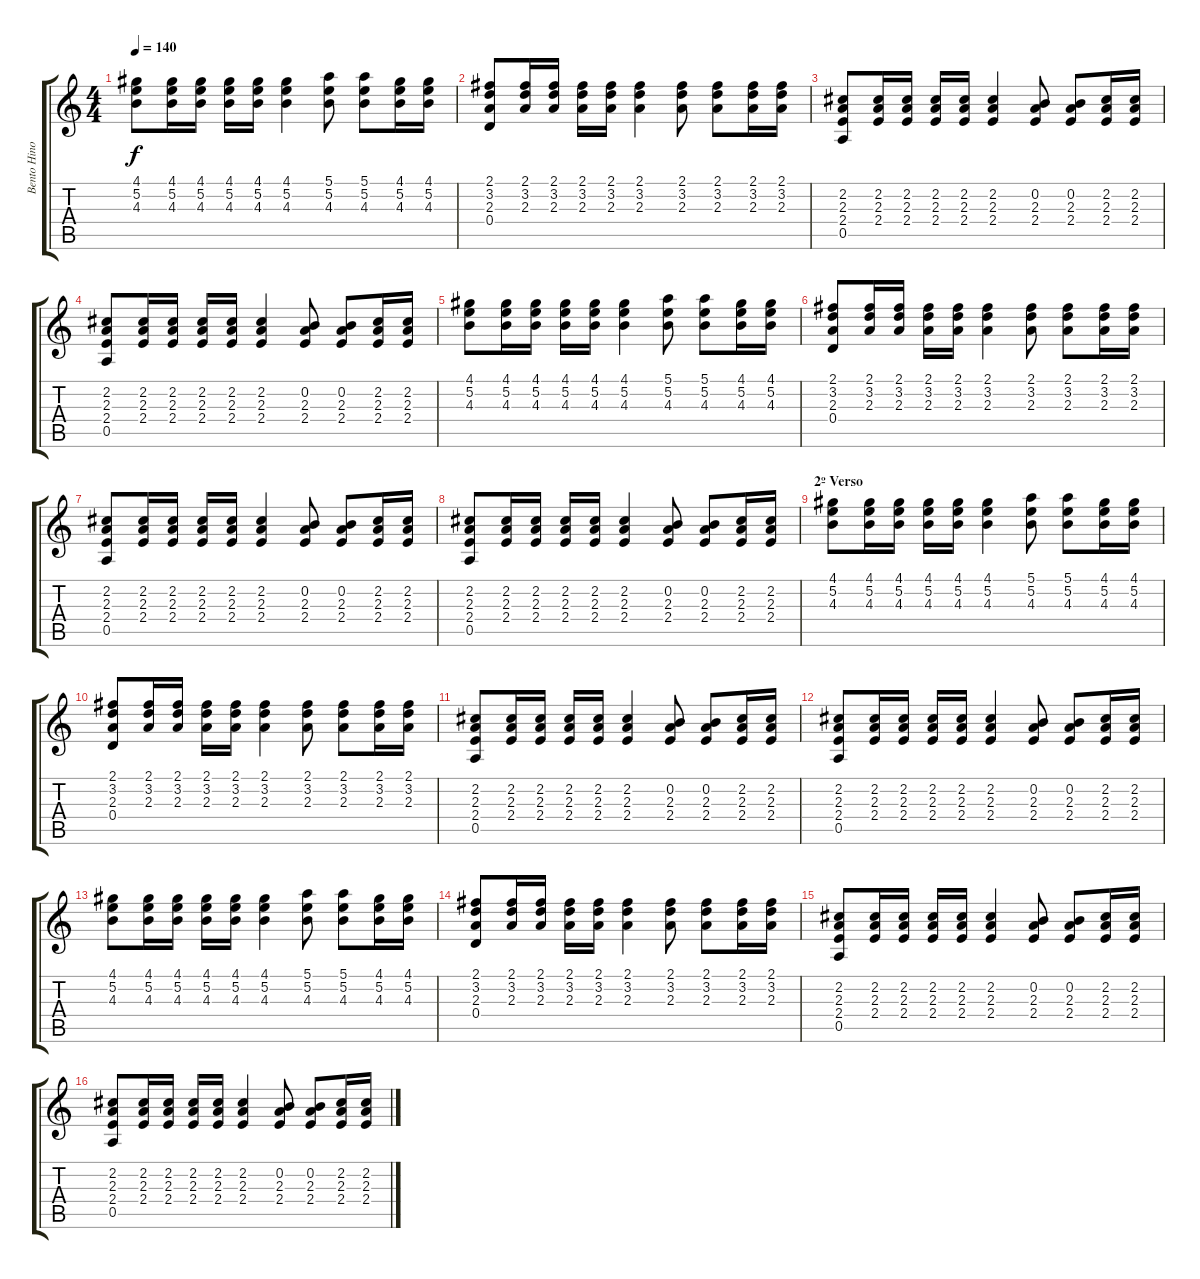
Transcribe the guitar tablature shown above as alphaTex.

\track ("Bento Hinoto (Violão)" "Bento Hino") {instrument acousticguitarsteel}
\staff {score tabs}
\tuning (E4 B3 G3 D3 A2 E2) {hide}
\ts (4 4)
\tempo 140
\clef g2
\ks c
(4.1 5.2 4.3).8{dy f} (4.1 5.2 4.3).16 (4.1 5.2 4.3).16 (4.1 5.2 4.3).16 (4.1 5.2 4.3).16 (4.1 5.2 4.3).4 (5.1 5.2 4.3).8 (5.1 5.2 4.3).8 (4.1 5.2 4.3).16 (4.1 5.2 4.3).16 |
(2.1 3.2 2.3 0.4).8 (2.1 3.2 2.3).16 (2.1 3.2 2.3).16 (2.1 3.2 2.3).16 (2.1 3.2 2.3).16 (2.1 3.2 2.3).4 (2.1 3.2 2.3).8 (2.1 3.2 2.3).8 (2.1 3.2 2.3).16 (2.1 3.2 2.3).16 |
(2.2 2.3 2.4 0.5).8 (2.2 2.3 2.4).16 (2.2 2.3 2.4).16 (2.2 2.3 2.4).16 (2.2 2.3 2.4).16 (2.2 2.3 2.4).4 (0.2 2.3 2.4).8 (0.2 2.3 2.4).8 (2.2 2.3 2.4).16 (2.2 2.3 2.4).16 |
(2.2 2.3 2.4 0.5).8 (2.2 2.3 2.4).16 (2.2 2.3 2.4).16 (2.2 2.3 2.4).16 (2.2 2.3 2.4).16 (2.2 2.3 2.4).4 (0.2 2.3 2.4).8 (0.2 2.3 2.4).8 (2.2 2.3 2.4).16 (2.2 2.3 2.4).16 |
(4.1 5.2 4.3).8 (4.1 5.2 4.3).16 (4.1 5.2 4.3).16 (4.1 5.2 4.3).16 (4.1 5.2 4.3).16 (4.1 5.2 4.3).4 (5.1 5.2 4.3).8 (5.1 5.2 4.3).8 (4.1 5.2 4.3).16 (4.1 5.2 4.3).16 |
(2.1 3.2 2.3 0.4).8 (2.1 3.2 2.3).16 (2.1 3.2 2.3).16 (2.1 3.2 2.3).16 (2.1 3.2 2.3).16 (2.1 3.2 2.3).4 (2.1 3.2 2.3).8 (2.1 3.2 2.3).8 (2.1 3.2 2.3).16 (2.1 3.2 2.3).16 |
(2.2 2.3 2.4 0.5).8 (2.2 2.3 2.4).16 (2.2 2.3 2.4).16 (2.2 2.3 2.4).16 (2.2 2.3 2.4).16 (2.2 2.3 2.4).4 (0.2 2.3 2.4).8 (0.2 2.3 2.4).8 (2.2 2.3 2.4).16 (2.2 2.3 2.4).16 |
(2.2 2.3 2.4 0.5).8 (2.2 2.3 2.4).16 (2.2 2.3 2.4).16 (2.2 2.3 2.4).16 (2.2 2.3 2.4).16 (2.2 2.3 2.4).4 (0.2 2.3 2.4).8 (0.2 2.3 2.4).8 (2.2 2.3 2.4).16 (2.2 2.3 2.4).16 |
\section ("" "2º Verso")
(4.1 5.2 4.3).8 (4.1 5.2 4.3).16 (4.1 5.2 4.3).16 (4.1 5.2 4.3).16 (4.1 5.2 4.3).16 (4.1 5.2 4.3).4 (5.1 5.2 4.3).8 (5.1 5.2 4.3).8 (4.1 5.2 4.3).16 (4.1 5.2 4.3).16 |
(2.1 3.2 2.3 0.4).8 (2.1 3.2 2.3).16 (2.1 3.2 2.3).16 (2.1 3.2 2.3).16 (2.1 3.2 2.3).16 (2.1 3.2 2.3).4 (2.1 3.2 2.3).8 (2.1 3.2 2.3).8 (2.1 3.2 2.3).16 (2.1 3.2 2.3).16 |
(2.2 2.3 2.4 0.5).8 (2.2 2.3 2.4).16 (2.2 2.3 2.4).16 (2.2 2.3 2.4).16 (2.2 2.3 2.4).16 (2.2 2.3 2.4).4 (0.2 2.3 2.4).8 (0.2 2.3 2.4).8 (2.2 2.3 2.4).16 (2.2 2.3 2.4).16 |
(2.2 2.3 2.4 0.5).8 (2.2 2.3 2.4).16 (2.2 2.3 2.4).16 (2.2 2.3 2.4).16 (2.2 2.3 2.4).16 (2.2 2.3 2.4).4 (0.2 2.3 2.4).8 (0.2 2.3 2.4).8 (2.2 2.3 2.4).16 (2.2 2.3 2.4).16 |
(4.1 5.2 4.3).8 (4.1 5.2 4.3).16 (4.1 5.2 4.3).16 (4.1 5.2 4.3).16 (4.1 5.2 4.3).16 (4.1 5.2 4.3).4 (5.1 5.2 4.3).8 (5.1 5.2 4.3).8 (4.1 5.2 4.3).16 (4.1 5.2 4.3).16 |
(2.1 3.2 2.3 0.4).8 (2.1 3.2 2.3).16 (2.1 3.2 2.3).16 (2.1 3.2 2.3).16 (2.1 3.2 2.3).16 (2.1 3.2 2.3).4 (2.1 3.2 2.3).8 (2.1 3.2 2.3).8 (2.1 3.2 2.3).16 (2.1 3.2 2.3).16 |
(2.2 2.3 2.4 0.5).8 (2.2 2.3 2.4).16 (2.2 2.3 2.4).16 (2.2 2.3 2.4).16 (2.2 2.3 2.4).16 (2.2 2.3 2.4).4 (0.2 2.3 2.4).8 (0.2 2.3 2.4).8 (2.2 2.3 2.4).16 (2.2 2.3 2.4).16 |
(2.2 2.3 2.4 0.5).8 (2.2 2.3 2.4).16 (2.2 2.3 2.4).16 (2.2 2.3 2.4).16 (2.2 2.3 2.4).16 (2.2 2.3 2.4).4 (0.2 2.3 2.4).8 (0.2 2.3 2.4).8 (2.2 2.3 2.4).16 (2.2 2.3 2.4).16
